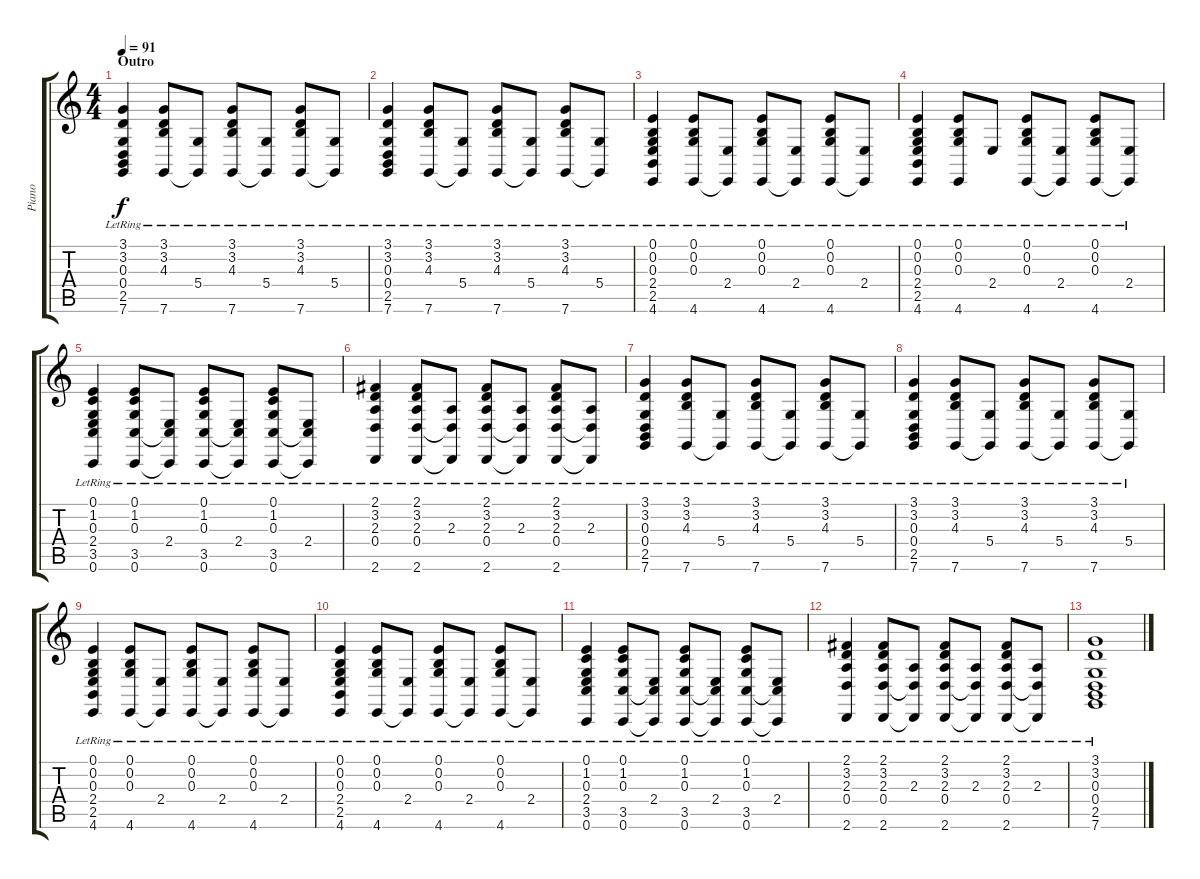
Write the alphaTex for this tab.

\track ("Piano" "Piano") {instrument electricgrandpiano}
\staff {score tabs}
\tuning (E4 B3 G3 D3 A2 C2) {hide}
\ts (4 4)
\section ("" "Outro")
\tempo 91
\clef g2
\ks c
(3.1{lr} 3.2{lr} 0.3{lr} 0.4{lr} 2.5{lr} 7.6{lr}).4{dy f volume 12 instrument electricgrandpiano} (3.1{lr} 3.2{lr} 4.3{lr} 7.6{lr}).8 (5.4{lr} 7.6{t}).8 (3.1{lr} 3.2{lr} 4.3{lr} 7.6{lr}).8 (5.4{lr} 7.6{t}).8 (3.1{lr} 3.2{lr} 4.3{lr} 7.6{lr}).8 (5.4{lr} 7.6{t}).8 |
(3.1{lr} 3.2{lr} 0.3{lr} 0.4{lr} 2.5{lr} 7.6{lr}).4 (3.1{lr} 3.2{lr} 4.3{lr} 7.6{lr}).8 (5.4{lr} 7.6{t}).8 (3.1{lr} 3.2{lr} 4.3{lr} 7.6{lr}).8 (5.4{lr} 7.6{t}).8 (3.1{lr} 3.2{lr} 4.3{lr} 7.6{lr}).8 (5.4{lr} 7.6{t}).8 |
(0.1{lr} 0.2{lr} 0.3{lr} 2.4{lr} 2.5{lr} 4.6{lr}).4 (0.1{lr} 0.2{lr} 0.3{lr} 4.6{lr}).8 (2.4{lr} 4.6{t}).8 (0.1{lr} 0.2{lr} 0.3{lr} 4.6{lr}).8 (2.4{lr} 4.6{t}).8 (0.1{lr} 0.2{lr} 0.3{lr} 4.6{lr}).8 (2.4{lr} 4.6{t}).8 |
(0.1{lr} 0.2{lr} 0.3{lr} 2.4{lr} 2.5{lr} 4.6{lr}).4 (0.1{lr} 0.2{lr} 0.3{lr} 4.6{lr}).8 2.4{lr}.8 (0.1{lr} 0.2{lr} 0.3{lr} 4.6{lr}).8 (2.4{lr} 4.6{t}).8 (0.1{lr} 0.2{lr} 0.3{lr} 4.6{lr}).8 (2.4{lr} 4.6{t}).8 |
(0.1{lr} 1.2{lr} 0.3{lr} 2.4{lr} 3.5{lr} 0.6{lr}).4 (0.1{lr} 1.2{lr} 0.3{lr} 3.5{lr} 0.6{lr}).8 (2.4{lr} 3.5{t} 0.6{t}).8 (0.1{lr} 1.2{lr} 0.3{lr} 3.5{lr} 0.6{lr}).8 (2.4{lr} 3.5{t} 0.6{t}).8 (0.1{lr} 1.2{lr} 0.3{lr} 3.5{lr} 0.6{lr}).8 (2.4{lr} 3.5{t} 0.6{t}).8 |
(2.1{lr} 3.2{lr} 2.3{lr} 0.4{lr} 2.6{lr}).4 (2.1{lr} 3.2{lr} 2.3{lr} 0.4{lr} 2.6{lr}).8 (2.3{lr} 0.4{t} 2.6{t}).8 (2.1{lr} 3.2{lr} 2.3{lr} 0.4{lr} 2.6{lr}).8 (2.3{lr} 0.4{t} 2.6{t}).8 (2.1{lr} 3.2{lr} 2.3{lr} 0.4{lr} 2.6{lr}).8 (2.3{lr} 0.4{t} 2.6{t}).8 |
(3.1{lr} 3.2{lr} 0.3{lr} 0.4{lr} 2.5{lr} 7.6{lr}).4 (3.1{lr} 3.2{lr} 4.3{lr} 7.6{lr}).8 (5.4{lr} 7.6{t}).8 (3.1{lr} 3.2{lr} 4.3{lr} 7.6{lr}).8 (5.4{lr} 7.6{t}).8 (3.1{lr} 3.2{lr} 4.3{lr} 7.6{lr}).8 (5.4{lr} 7.6{t}).8 |
(3.1{lr} 3.2{lr} 0.3{lr} 0.4{lr} 2.5{lr} 7.6{lr}).4 (3.1{lr} 3.2{lr} 4.3{lr} 7.6{lr}).8 (5.4{lr} 7.6{t}).8 (3.1{lr} 3.2{lr} 4.3{lr} 7.6{lr}).8 (5.4{lr} 7.6{t}).8 (3.1{lr} 3.2{lr} 4.3{lr} 7.6{lr}).8 (5.4{lr} 7.6{t}).8 |
(0.1{lr} 0.2{lr} 0.3{lr} 2.4{lr} 2.5{lr} 4.6{lr}).4 (0.1{lr} 0.2{lr} 0.3{lr} 4.6{lr}).8 (2.4{lr} 4.6{t}).8 (0.1{lr} 0.2{lr} 0.3{lr} 4.6{lr}).8 (2.4{lr} 4.6{t}).8 (0.1{lr} 0.2{lr} 0.3{lr} 4.6{lr}).8 (2.4{lr} 4.6{t}).8 |
(0.1{lr} 0.2{lr} 0.3{lr} 2.4{lr} 2.5{lr} 4.6{lr}).4 (0.1{lr} 0.2{lr} 0.3{lr} 4.6{lr}).8 (2.4{lr} 4.6{t}).8 (0.1{lr} 0.2{lr} 0.3{lr} 4.6{lr}).8 (2.4{lr} 4.6{t}).8 (0.1{lr} 0.2{lr} 0.3{lr} 4.6{lr}).8 (2.4{lr} 4.6{t}).8 |
(0.1{lr} 1.2{lr} 0.3{lr} 2.4{lr} 3.5{lr} 0.6{lr}).4 (0.1{lr} 1.2{lr} 0.3{lr} 3.5{lr} 0.6{lr}).8 (2.4{lr} 3.5{t} 0.6{t}).8 (0.1{lr} 1.2{lr} 0.3{lr} 3.5{lr} 0.6{lr}).8 (2.4{lr} 3.5{t} 0.6{t}).8 (0.1{lr} 1.2{lr} 0.3{lr} 3.5{lr} 0.6{lr}).8 (2.4{lr} 3.5{t} 0.6{t}).8 |
(2.1{lr} 3.2{lr} 2.3{lr} 0.4{lr} 2.6{lr}).4 (2.1{lr} 3.2{lr} 2.3{lr} 0.4{lr} 2.6{lr}).8 (2.3{lr} 0.4{t} 2.6{t}).8 (2.1{lr} 3.2{lr} 2.3{lr} 0.4{lr} 2.6{lr}).8 (2.3{lr} 0.4{t} 2.6{t}).8 (2.1{lr} 3.2{lr} 2.3{lr} 0.4{lr} 2.6{lr}).8 (2.3{lr} 0.4{t} 2.6{t}).8 |
(3.1{lr} 3.2{lr} 0.3{lr} 0.4{lr} 2.5{lr} 7.6{lr}).1
